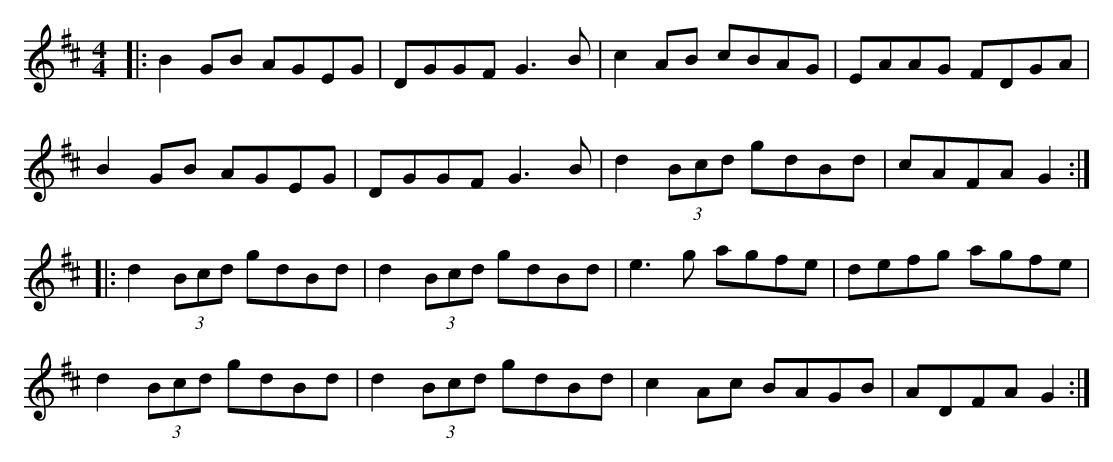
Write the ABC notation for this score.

X:1
M:4/4
K:D
|:B2 GB AGEG|DGGF G3B|c2 AB cBAG|EAAG FDGA|
B2 GB AGEG|DGGF G3B|d2 (3Bcd gdBd|cAFA G2:|
|:d2 (3Bcd gdBd|d2 (3Bcd gdBd|e3g agfe|defg agfe|
d2 (3Bcd gdBd|d2 (3Bcd gdBd|c2 Ac BAGB|ADFA G2:|
